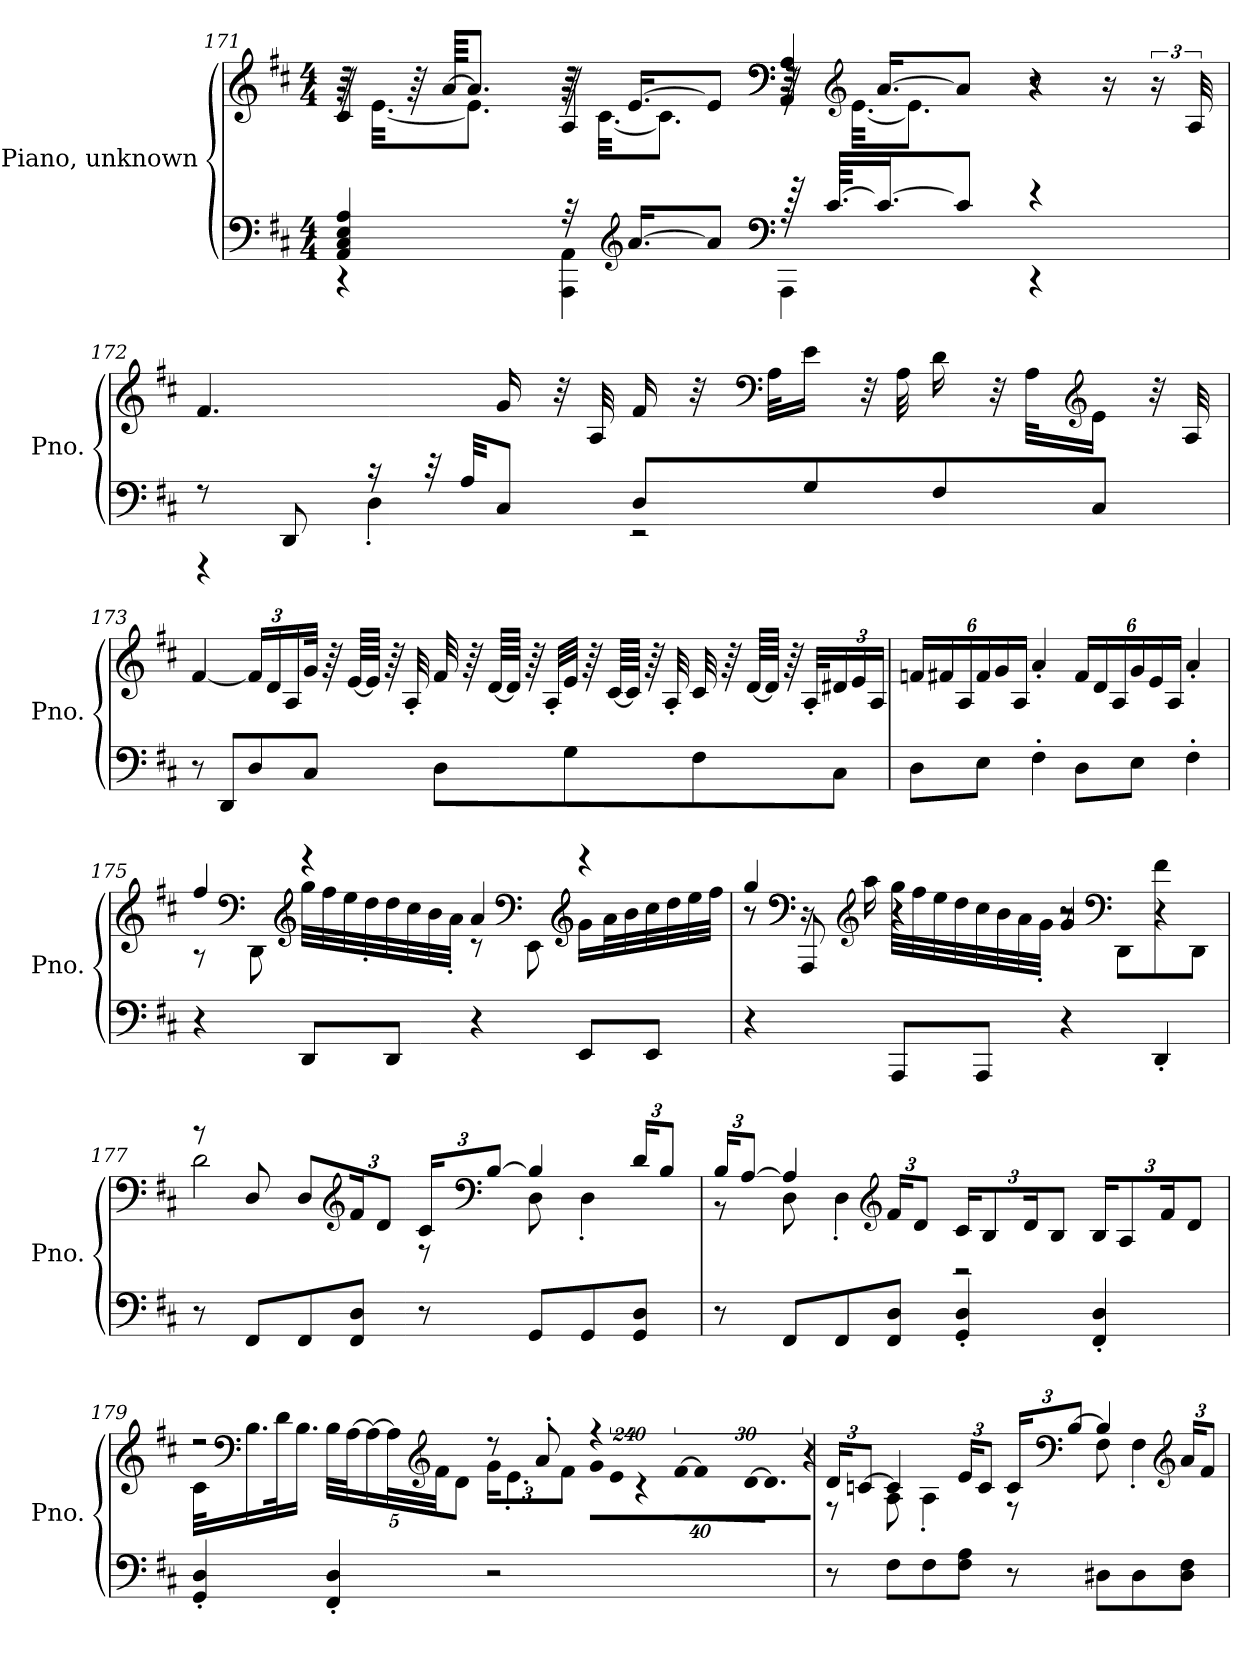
**kern	**kern
*part1	*part1
*staff2	*staff1
*I"Piano, unknown	*
*I'Pno.	*
!!LO:LB:g=z
*clefF4	*clefG2
*k[f#c#]	*k[f#c#]
*M4/4	*M4/4
=171	=171
*^	*^
*	*	*	*^
4AA/ 4C#/ 4E/ 4A/	4r	32r	64r	4c#/
.	.	.	[32.e\KKL	.
.	.	64r	.	.
.	.	[64a/KKKL	.	.
.	.	8.a/J]	8.e\J]	.
32r	4AAA\ 4AA\	32r	64r	4A/
.	.	.	[32.c#\KKL	.
*clefG2	*	*	*	*
[16.a/KL	.	[16.e/KL	.	.
.	.	.	8.c#\J]	.
8a/J]	.	8e/J]	.	.
*clefF4	*	*clefF4	*	*
128r	4AAA\	32r	64r	4AA/ 4A/
[64.c#/KKLL	.	.	.	.
*	*	*clefG2	*	*
.	.	.	[32.e\KKL	.
16.c#/J_	.	[16.a/KL	.	.
.	.	.	8.e\J]	.
8c#/J]	.	8a/J]	.	.
4r	4r	8r	4r	4r
.	.	16r	.	.
.	.	24r	.	.
.	.	48A/	.	.
*	*	*v	*v	*v
!!LO:LB:g=z
=172	=172	=172
8r	4r	4.f#/
8DD/	.	.
16r	4D'\	.
32r	.	.
32A/KKL	.	.
8C#/J	.	16g/
.	.	32r
.	.	32A/
8D/L	2r	16f#/
.	.	32r
*	*	*clefF4
.	.	32A\KLL
8G/	.	16e\JJ
.	.	32r
.	.	32A\
8F#/	.	16d\
.	.	32r
.	.	32A\KLL
*	*	*clefG2
8C#/J	.	16e\JJ
.	.	32r
.	.	32A/
*v	*v	*
!!LO:LB:g=z
=173	=173
8r	[4f#/
8DD/L	.
*	*Xbrackettup
8D/	24f#/LL]
.	24d/
.	24A/
8C#/J	32g/JJk
.	64r
.	[64e/LLLL
.	64e/JJJJ]
.	64r
.	32A'/
8D\L	32f#/
.	64r
.	[64d/LLLL
.	64d/JJJJ]
.	64r
.	32A'/LLL
8G\	32e/JJJ
.	64r
.	[64c#/LLLL
.	64c#/JJJJ]
.	64r
.	32A'/
8F#\	32c#/
.	64r
.	[64d/LLLL
.	64d/JJJJ]
.	64r
.	32A'/KLL
8C#\J	24d#X/
.	24e/
.	24A/JJ
!!LO:PB:g=z
=174	=174
8D\L	24fn/LL
.	24f#X/
.	24A/
8E\J	24f#/
.	24g/
.	24A/JJ
4F#'\	4a'/
8D\L	24f#/LL
.	24d/
.	24A/
8E\J	24g/
.	24e/
.	24A/JJ
4F#'\	4a'/
=175	=175
*	*^
4r	4ff#/	8r
*	*clefF4	*
.	.	8DD\
*	*clefG2	*
8DD/L	4r	32gg\LLL
.	.	32ff#\
.	.	32ee\
.	.	32dd'\
8DD/J	.	32dd\
.	.	32cc#\
.	.	32b\
.	.	32a'\JJJ
4r	4a/	8r
*	*clefF4	*
.	.	8EE\
*	*clefG2	*
8EE/L	4r	16g\LL
.	.	32a\L
.	.	32b\
8EE/J	.	32cc#\
.	.	32dd\
.	.	32ee\
.	.	32ff#\JJJ
!!LO:LB:g=z
=176	=176	=176
*	*	*^
4r	4gg/	8r	8r
*	*clefF4	*	*
.	.	16r	8AAA/
*	*clefG2	*	*
.	.	16aa\	.
8AAA/L	4r	32gg\LLL	4r
.	.	32ff#\	.
.	.	32ee\	.
.	.	32dd\	.
8AAA/J	.	32cc#\	.
.	.	32b\	.
.	.	32a\	.
.	.	32g'\JJJ	.
4r	4g/	8r	2r
*	*clefF4	*	*
.	.	8DD\L	.
4DD'/	4r	8f#\	.
.	.	8DD\J	.
*	*	*v	*v
=177	=177	=177
8r	8r	2d\
8FF#/L	8D/	.
8FF#/	8D/L	.
*	*clefG2	*
8FF#/ 8D/J	24f#/K	.
.	12d/J	.
8r	24c#/KL	8r
*	*clefF4	*
.	[12B/J	.
8GG/L	4B/]	8D\
8GG/	.	4D'\
8GG/ 8D/J	24d/KL	.
.	12B/J	.
!!LO:LB:g=z	!!
=178	=178	=178
8r	24B/KL	8r
.	[12A/J	.
8FF#/L	4A/]	8D\
8FF#/	.	4D'\
*	*clefG2	*
8FF#/ 8D/J	24f#/KL	.
.	12d/J	.
4GG/' 4D/'	24c#/KL	2r
.	12B/	.
.	24d/K	.
.	12B/J	.
4FF#/' 4D/'	24B/KL	.
.	12A/	.
.	24f#/K	.
.	12d/J	.
!!LO:LB:g=z	!!
=179	=179	=179
4GG/' 4D/'	2r	32c#\KLL
*	*clefF4	*
.	.	16.B\
.	.	32d\K
.	.	16.B\JJ
4FF#/' 4D/'	.	40B\LLL
.	.	[40A\J
.	.	20A\_
.	.	40A\L]
*	*clefG2	*
.	.	40f#\JJ
.	.	10d\J
2r	8r	24g\KL
.	.	12.e'\
.	8a'/	.
.	.	12f#\J
*	*	*brackettup
!	!	!LO:N:vis=32
.	4r	640%23g\KLL
!	!	!LO:N:vis=16
.	.	1920%137e\JJ
!	!	!LO:N:vis=64
.	.	960%17r
!	!	!LO:N:vis=64
.	.	[960%17f#\LLLL
!	!	!LO:N:vis=64
.	.	960%17f#\]
.	.	1920ryy
!	!	!LO:N:vis=64
.	.	[960%17d\J
!	!	!LO:N:vis=32.
.	.	1920%103d\JJJ]
!	!	!LO:N:vis=64
.	.	960%17r
!!LO:LB:g=z	!!
=180	=180	=180
*	*Xbrackettup	*
8r	24d/KL	8r
.	[12cn/J	.
8F#\L	4c/]	8A\
8F#\	.	4A'\
8F#\ 8A\J	24e/KL	.
.	12c/J	.
8r	24c/KL	8r
*	*clefF4	*
.	[12B/J	.
8D#X\L	4B/]	8F#\
8D#\	.	4F#'\
*	*clefG2	*
8D#\ 8F#\J	24a/KL	.
.	12f#/J	.
*	*v	*v
=	=
*-	*-
